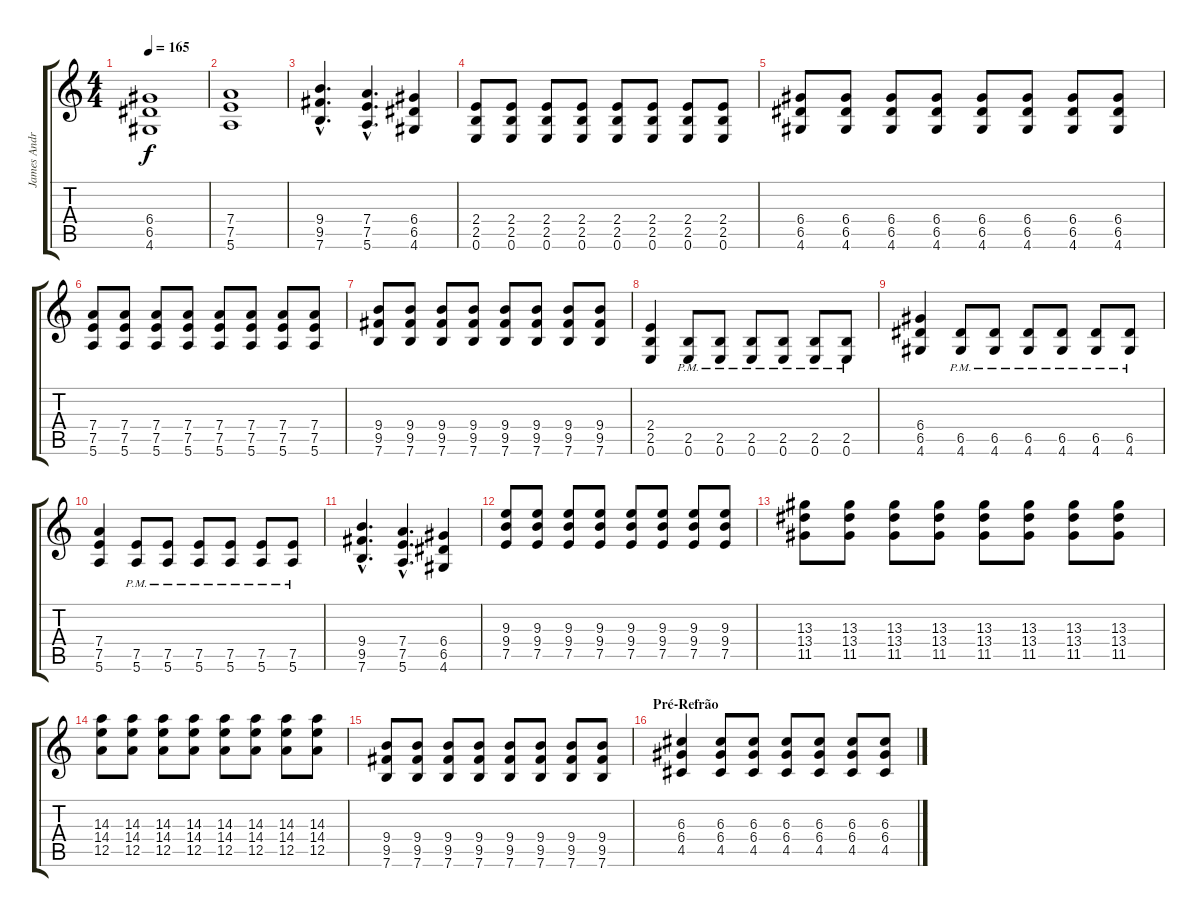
\track ("James Andrew [Base]" "James Andr") {instrument distortionguitar}
\staff {score tabs}
\tuning (E4 B3 G3 D3 A2 E2) {hide}
\ts (4 4)
\tempo 165
\clef g2
\ks c
(6.4 6.5 4.6).1{dy f} |
(7.4 7.5 5.6).1 |
(9.4{hac} 9.5{hac} 7.6{hac}).4{d} (7.4{hac} 7.5{hac} 5.6{hac}).4{d} (6.4 6.5 4.6).4 |
(2.4 2.5 0.6).8 (2.4 2.5 0.6).8 (2.4 2.5 0.6).8 (2.4 2.5 0.6).8 (2.4 2.5 0.6).8 (2.4 2.5 0.6).8 (2.4 2.5 0.6).8 (2.4 2.5 0.6).8 |
(6.4 6.5 4.6).8 (6.4 6.5 4.6).8 (6.4 6.5 4.6).8 (6.4 6.5 4.6).8 (6.4 6.5 4.6).8 (6.4 6.5 4.6).8 (6.4 6.5 4.6).8 (6.4 6.5 4.6).8 |
(7.4 7.5 5.6).8 (7.4 7.5 5.6).8 (7.4 7.5 5.6).8 (7.4 7.5 5.6).8 (7.4 7.5 5.6).8 (7.4 7.5 5.6).8 (7.4 7.5 5.6).8 (7.4 7.5 5.6).8 |
(9.4 9.5 7.6).8 (9.4 9.5 7.6).8 (9.4 9.5 7.6).8 (9.4 9.5 7.6).8 (9.4 9.5 7.6).8 (9.4 9.5 7.6).8 (9.4 9.5 7.6).8 (9.4 9.5 7.6).8 |
(2.4 2.5 0.6).4 (2.5{pm} 0.6{pm}).8 (2.5{pm} 0.6{pm}).8 (2.5{pm} 0.6{pm}).8 (2.5{pm} 0.6{pm}).8 (2.5{pm} 0.6{pm}).8 (2.5{pm} 0.6{pm}).8 |
(6.4 6.5 4.6).4 (6.5{pm} 4.6{pm}).8 (6.5{pm} 4.6{pm}).8 (6.5{pm} 4.6{pm}).8 (6.5{pm} 4.6{pm}).8 (6.5{pm} 4.6{pm}).8 (6.5{pm} 4.6{pm}).8 |
(7.4 7.5 5.6).4 (7.5{pm} 5.6{pm}).8 (7.5{pm} 5.6{pm}).8 (7.5{pm} 5.6{pm}).8 (7.5{pm} 5.6{pm}).8 (7.5{pm} 5.6{pm}).8 (7.5{pm} 5.6{pm}).8 |
(9.4{hac} 9.5{hac} 7.6{hac}).4{d} (7.4{hac} 7.5{hac} 5.6{hac}).4{d} (6.4 6.5 4.6).4 |
(9.3 9.4 7.5).8 (9.3 9.4 7.5).8 (9.3 9.4 7.5).8 (9.3 9.4 7.5).8 (9.3 9.4 7.5).8 (9.3 9.4 7.5).8 (9.3 9.4 7.5).8 (9.3 9.4 7.5).8 |
(13.3 13.4 11.5).8 (13.3 13.4 11.5).8 (13.3 13.4 11.5).8 (13.3 13.4 11.5).8 (13.3 13.4 11.5).8 (13.3 13.4 11.5).8 (13.3 13.4 11.5).8 (13.3 13.4 11.5).8 |
(14.3 14.4 12.5).8 (14.3 14.4 12.5).8 (14.3 14.4 12.5).8 (14.3 14.4 12.5).8 (14.3 14.4 12.5).8 (14.3 14.4 12.5).8 (14.3 14.4 12.5).8 (14.3 14.4 12.5).8 |
(9.4 9.5 7.6).8 (9.4 9.5 7.6).8 (9.4 9.5 7.6).8 (9.4 9.5 7.6).8 (9.4 9.5 7.6).8 (9.4 9.5 7.6).8 (9.4 9.5 7.6).8 (9.4 9.5 7.6).8 |
\section ("" "Pré-Refrão")
(6.3 6.4 4.5).4 (6.3 6.4 4.5).8 (6.3 6.4 4.5).8 (6.3 6.4 4.5).8 (6.3 6.4 4.5).8 (6.3 6.4 4.5).8 (6.3 6.4 4.5).8
